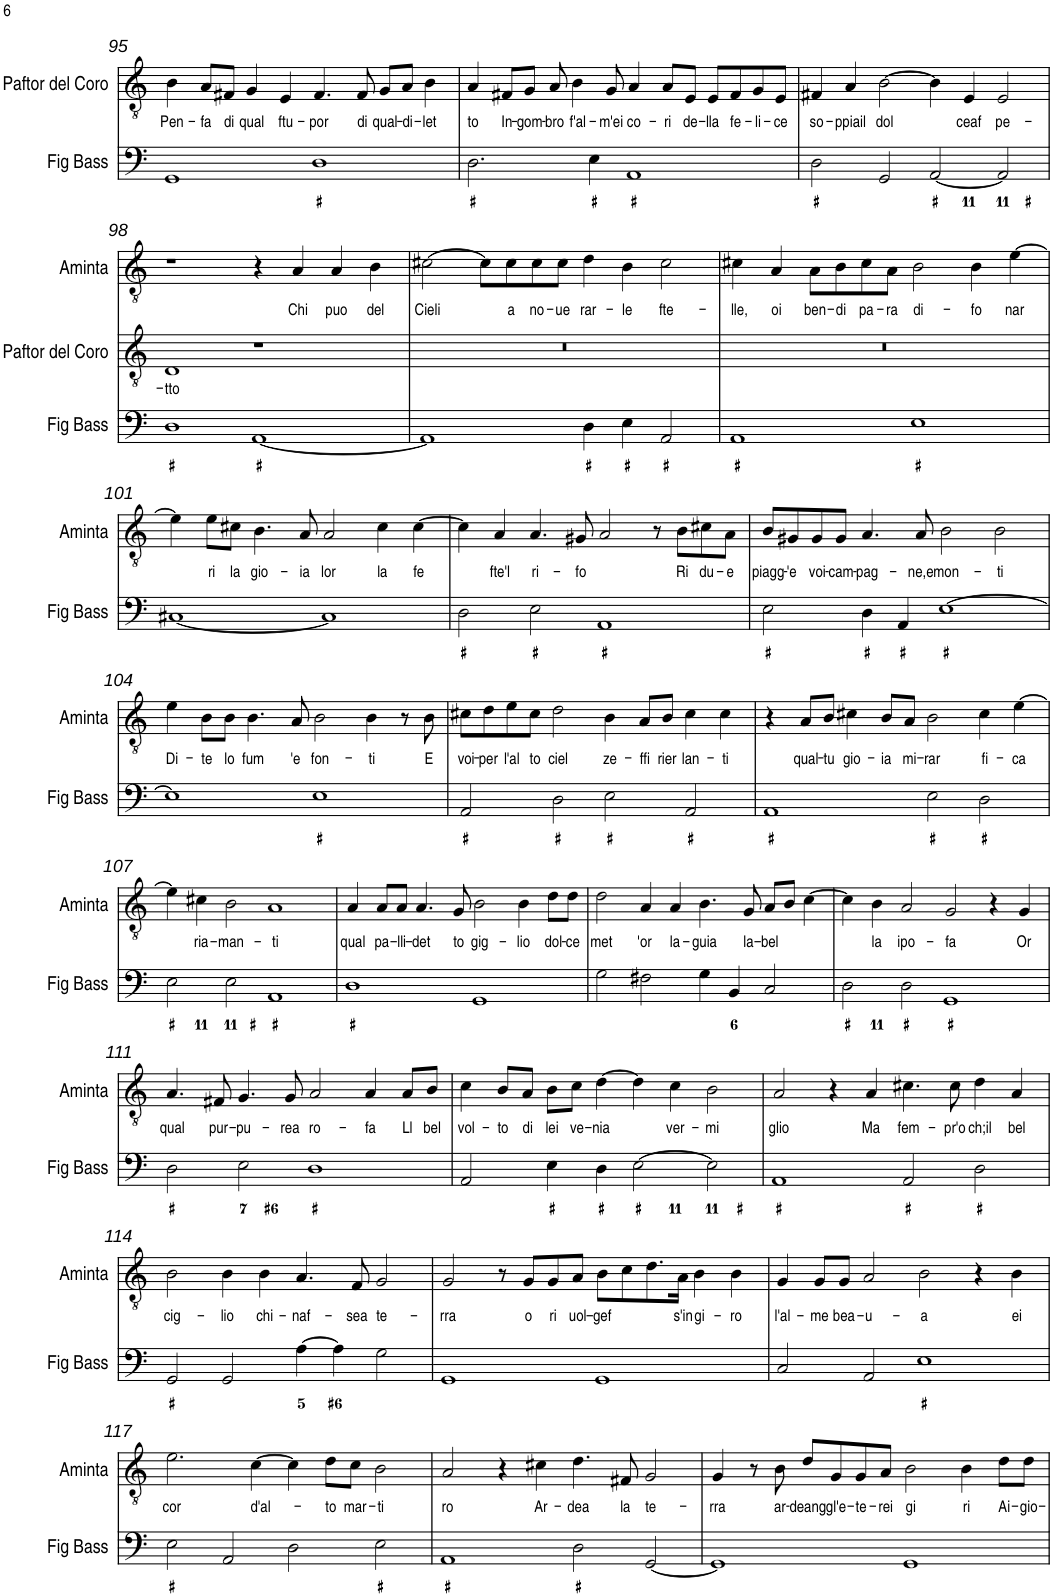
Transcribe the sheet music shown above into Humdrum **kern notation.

**kern	**kern	**text	**kern	**text
*part3	*part2	*part2	*part1	*part1
*staff3	*staff2	*staff2	*staff1	*staff1
*I"Fig Bass	*I"Paftor del Coro	*	*I"Aminta	*
*I'Fig Bass	*I'Paftor del Coro	*	*I'Aminta	*
!!LO:PB:g=z
*clefF4	*clefGv2	*	*clefGv2	*
*k[]	*k[]	*	*k[]	*
*M4/2	*M4/2	*	*M4/2	*
=95	=95	=95	=95	=95
!	!	!LO:LY:b	!	!
1GG	4B\	Pen-	0r	.
!	!	!LO:LY:b	!	!
.	8A/L	-fa	.	.
!	!	!LO:LY:b	!	!
.	8F#X/J	di	.	.
!	!	!LO:LY:b	!	!
.	4G/	qual	.	.
!	!	!LO:LY:b	!	!
.	4E/	ftu-	.	.
!	!	!LO:LY:b	!	!
1D	4.F#/	-por	.	.
!	!	!LO:LY:b	!	!
.	8F#/	di	.	.
!	!	!LO:LY:b	!	!
.	8G/L	qual-	.	.
!	!	!LO:LY:b	!	!
.	8A/J	-di-	.	.
!	!	!LO:LY:b	!	!
.	4B\	-let	.	.
=96	=96	=96	=96	=96
!	!	!LO:LY:b	!	!
2.D\	4A/	to	0r	.
!	!	!LO:LY:b	!	!
.	8F#X/L	In-	.	.
!	!	!LO:LY:b	!	!
.	8G/J	-gom-	.	.
!	!	!LO:LY:b	!	!
.	8A/	-bro	.	.
!	!	!LO:LY:b	!	!
.	4B\	f'al-	.	.
4E\	.	.	.	.
!	!	!LO:LY:b	!	!
.	8G/	-m'ei	.	.
!	!	!LO:LY:b	!	!
1AA	4A/	co-	.	.
!	!	!LO:LY:b	!	!
.	8A/L	-ri	.	.
!	!	!LO:LY:b	!	!
.	8E/J	de-	.	.
!	!	!LO:LY:b	!	!
.	8E/L	-lla	.	.
!	!	!LO:LY:b	!	!
.	8F#/	fe-	.	.
!	!	!LO:LY:b	!	!
.	8G/	-li-	.	.
!	!	!LO:LY:b	!	!
.	8E/J	-ce	.	.
=97	=97	=97	=97	=97
!	!	!LO:LY:b	!	!
2D\	4F#X/	so-	0r	.
!	!	!LO:LY:b	!	!
.	4A/	-ppiail	.	.
!	!	!LO:LY:b	!	!
2GG/	[2B\	dol	.	.
[2AA/	4B\]	.	.	.
!	!	!LO:LY:b	!	!
.	4E/	ceaf	.	.
!	!	!LO:LY:b	!	!
2AA/]	2E/	pe-	.	.
!!LO:LB:g=z
=98	=98	=98	=98	=98
!	!	!LO:LY:b	!	!
1D	1D	-tto	1r	.
[1AA	1r	.	4r	.
!	!	!	!	!LO:LY:b
.	.	.	4A/	Chi
!	!	!	!	!LO:LY:b
.	.	.	4A/	puo
!	!	!	!	!LO:LY:b
.	.	.	4B\	del
=99	=99	=99	=99	=99
!	!	!	!	!LO:LY:b
1AA]	0r	.	[2c#X\	Cieli
.	.	.	8c#\L]	.
!	!	!	!	!LO:LY:b
.	.	.	8c#\	a
!	!	!	!	!LO:LY:b
.	.	.	8c#\	no-
!	!	!	!	!LO:LY:b
.	.	.	8c#\J	-ue
!	!	!	!	!LO:LY:b
4D\	.	.	4d\	rar-
!	!	!	!	!LO:LY:b
4E\	.	.	4B\	-le
!	!	!	!	!LO:LY:b
2AA/	.	.	2c#\	fte-
=100	=100	=100	=100	=100
!	!	!	!	!LO:LY:b
1AA	0r	.	4c#X\	-lle,
!	!	!	!	!LO:LY:b
.	.	.	4A/	oi
!	!	!	!	!LO:LY:b
.	.	.	8A\L	ben-
!	!	!	!	!LO:LY:b
.	.	.	8B\	-di
!	!	!	!	!LO:LY:b
.	.	.	8c#\	pa-
!	!	!	!	!LO:LY:b
.	.	.	8A\J	-ra
!	!	!	!	!LO:LY:b
1E	.	.	2B\	di-
!	!	!	!	!LO:LY:b
.	.	.	4B\	-fo
!	!	!	!	!LO:LY:b
.	.	.	[4e\	nar
!!LO:LB:g=z
=101	=101	=101	=101	=101
[1C#X	0r	.	4e\]	.
!	!	!	!	!LO:LY:b
.	.	.	8e\L	ri
!	!	!	!	!LO:LY:b
.	.	.	8c#X\J	la
!	!	!	!	!LO:LY:b
.	.	.	4.B\	gio-
!	!	!	!	!LO:LY:b
.	.	.	8A/	-ia
!	!	!	!	!LO:LY:b
1C#]	.	.	2A/	lor
!	!	!	!	!LO:LY:b
.	.	.	4c#\	la
!	!	!	!	!LO:LY:b
.	.	.	[4c#\	fe
=102	=102	=102	=102	=102
2D\	0r	.	4c#\]	.
!	!	!	!	!LO:LY:b
.	.	.	4A/	fte'l
!	!	!	!	!LO:LY:b
2E\	.	.	4.A/	ri-
!	!	!	!	!LO:LY:b
.	.	.	8G#X/	-fo
1AA	.	.	2A/	.
.	.	.	8r	.
!	!	!	!	!LO:LY:b
.	.	.	8B\L	Ri
!	!	!	!	!LO:LY:b
.	.	.	8c#X\	du-
!	!	!	!	!LO:LY:b
.	.	.	8A\J	-e
=103	=103	=103	=103	=103
!	!	!	!	!LO:LY:b
2E\	0r	.	8B/L	piagg-
!	!	!	!	!LO:LY:b
.	.	.	8G#X/	-'e
!	!	!	!	!LO:LY:b
.	.	.	8G#/	voi-
!	!	!	!	!LO:LY:b
.	.	.	8G#/J	-cam-
!	!	!	!	!LO:LY:b
4D\	.	.	4.A/	-pag-
4AA/	.	.	.	.
!	!	!	!	!LO:LY:b
.	.	.	8A/	-ne,e
!	!	!	!	!LO:LY:b
[1E	.	.	2B\	mon-
!	!	!	!	!LO:LY:b
.	.	.	2B\	-ti
!!LO:LB:g=z
=104	=104	=104	=104	=104
!	!	!	!	!LO:LY:b
1E]	0r	.	4e\	Di-
!	!	!	!	!LO:LY:b
.	.	.	8B\L	-te
!	!	!	!	!LO:LY:b
.	.	.	8B\J	lo
!	!	!	!	!LO:LY:b
.	.	.	4.B\	fum
!	!	!	!	!LO:LY:b
.	.	.	8A/	'e
!	!	!	!	!LO:LY:b
1E	.	.	2B\	fon-
!	!	!	!	!LO:LY:b
.	.	.	4B\	-ti
.	.	.	8r	.
!	!	!	!	!LO:LY:b
.	.	.	8B\	E
=105	=105	=105	=105	=105
!	!	!	!	!LO:LY:b
2AA/	0r	.	8c#X\L	voi-
!	!	!	!	!LO:LY:b
.	.	.	8d\	-per
!	!	!	!	!LO:LY:b
.	.	.	8e\	l'al
!	!	!	!	!LO:LY:b
.	.	.	8c#\J	to
!	!	!	!	!LO:LY:b
2D\	.	.	2d\	ciel
!	!	!	!	!LO:LY:b
2E\	.	.	4B\	ze-
!	!	!	!	!LO:LY:b
.	.	.	8A/L	-ffi
!	!	!	!	!LO:LY:b
.	.	.	8B/J	rier
!	!	!	!	!LO:LY:b
2AA/	.	.	4c#\	lan-
!	!	!	!	!LO:LY:b
.	.	.	4c#\	-ti
=106	=106	=106	=106	=106
1AA	0r	.	4r	.
!	!	!	!	!LO:LY:b
.	.	.	8A/L	qual-
!	!	!	!	!LO:LY:b
.	.	.	8B/J	-tu
!	!	!	!	!LO:LY:b
.	.	.	4c#X\	gio-
!	!	!	!	!LO:LY:b
.	.	.	8B/L	-ia
!	!	!	!	!LO:LY:b
.	.	.	8A/J	mi-
!	!	!	!	!LO:LY:b
2E\	.	.	2B\	-rar
!	!	!	!	!LO:LY:b
2D\	.	.	4c#\	fi-
!	!	!	!	!LO:LY:b
.	.	.	[4e\	-ca
!!LO:LB:g=z
=107	=107	=107	=107	=107
2E\	0r	.	4e\]	.
!	!	!	!	!LO:LY:b
.	.	.	4c#X\	ria-
!	!	!	!	!LO:LY:b
2E\	.	.	2B\	-man-
!	!	!	!	!LO:LY:b
1AA	.	.	1A	-ti
=108	=108	=108	=108	=108
!	!	!	!	!LO:LY:b
1D	0r	.	4A/	qual
!	!	!	!	!LO:LY:b
.	.	.	8A/L	pa-
!	!	!	!	!LO:LY:b
.	.	.	8A/J	-lli-
!	!	!	!	!LO:LY:b
.	.	.	4.A/	-det
!	!	!	!	!LO:LY:b
.	.	.	8G/	to
!	!	!	!	!LO:LY:b
1GG	.	.	2B\	gig-
!	!	!	!	!LO:LY:b
.	.	.	4B\	-lio
!	!	!	!	!LO:LY:b
.	.	.	8d\L	dol-
!	!	!	!	!LO:LY:b
.	.	.	8d\J	-ce
=109	=109	=109	=109	=109
!	!	!	!	!LO:LY:b
2G\	0r	.	2d\	met
!	!	!	!	!LO:LY:b
2F#X\	.	.	4A/	'or
!	!	!	!	!LO:LY:b
.	.	.	4A/	la-
!	!	!	!	!LO:LY:b
4G\	.	.	4.B\	-guia
4BB/	.	.	.	.
!	!	!	!	!LO:LY:b
.	.	.	8G/	la-
!	!	!	!	!LO:LY:b
2C/	.	.	8A/L	-bel
.	.	.	8B/J	.
.	.	.	[4c\	.
=110	=110	=110	=110	=110
2D\	0r	.	4c\]	.
!	!	!	!	!LO:LY:b
.	.	.	4B\	la
!	!	!	!	!LO:LY:b
2D\	.	.	2A/	ipo-
!	!	!	!	!LO:LY:b
1GG	.	.	2G/	-fa
.	.	.	4r	.
!	!	!	!	!LO:LY:b
.	.	.	4G/	Or
!!LO:LB:g=z
=111	=111	=111	=111	=111
!	!	!	!	!LO:LY:b
2D\	0r	.	4.A/	qual
!	!	!	!	!LO:LY:b
.	.	.	8F#X/	pur-
!	!	!	!	!LO:LY:b
2E\	.	.	4.G/	-pu-
!	!	!	!	!LO:LY:b
.	.	.	8G/	-rea
!	!	!	!	!LO:LY:b
1D	.	.	2A/	ro-
!	!	!	!	!LO:LY:b
.	.	.	4A/	-fa
!	!	!	!	!LO:LY:b
.	.	.	8A/L	Ll
!	!	!	!	!LO:LY:b
.	.	.	8B/J	bel
=112	=112	=112	=112	=112
!	!	!	!	!LO:LY:b
2AA/	0r	.	4c\	vol-
!	!	!	!	!LO:LY:b
.	.	.	8B/L	-to
!	!	!	!	!LO:LY:b
.	.	.	8A/J	di
!	!	!	!	!LO:LY:b
4E\	.	.	8B\L	lei
!	!	!	!	!LO:LY:b
.	.	.	8c\J	ve-
!	!	!	!	!LO:LY:b
4D\	.	.	[4d\	-nia
[2E\	.	.	4d\]	.
!	!	!	!	!LO:LY:b
.	.	.	4c\	ver-
!	!	!	!	!LO:LY:b
2E\]	.	.	2B\	-mi
=113	=113	=113	=113	=113
!	!	!	!	!LO:LY:b
1AA	0r	.	2A/	glio
.	.	.	4r	.
!	!	!	!	!LO:LY:b
.	.	.	4A/	Ma
!	!	!	!	!LO:LY:b
2AA/	.	.	4.c#X\	fem-
!	!	!	!	!LO:LY:b
.	.	.	8c#\	-pr'o
!	!	!	!	!LO:LY:b
2D\	.	.	4d\	ch;il
!	!	!	!	!LO:LY:b
.	.	.	4A/	bel
!!LO:LB:g=z
=114	=114	=114	=114	=114
!	!	!	!	!LO:LY:b
2GG/	0r	.	2B\	cig-
!	!	!	!	!LO:LY:b
2GG/	.	.	4B\	-lio
!	!	!	!	!LO:LY:b
.	.	.	4B\	chi-
!	!	!	!	!LO:LY:b
[4A\	.	.	4.A/	-naf-
4A\]	.	.	.	.
!	!	!	!	!LO:LY:b
.	.	.	8F/	-sea
!	!	!	!	!LO:LY:b
2G\	.	.	2G/	te-
=115	=115	=115	=115	=115
!	!	!	!	!LO:LY:b
1GG	0r	.	2G/	-rra
.	.	.	8r	.
!	!	!	!	!LO:LY:b
.	.	.	8G/L	o
!	!	!	!	!LO:LY:b
.	.	.	8G/	ri
!	!	!	!	!LO:LY:b
.	.	.	8A/J	uol-
!	!	!	!	!LO:LY:b
1GG	.	.	8B\L	-gef
.	.	.	8c\	.
.	.	.	8.d\	.
!	!	!	!	!LO:LY:b
.	.	.	16A\Jk	s'in
!	!	!	!	!LO:LY:b
.	.	.	4B\	gi-
!	!	!	!	!LO:LY:b
.	.	.	4B\	-ro
=116	=116	=116	=116	=116
!	!	!	!	!LO:LY:b
2C/	0r	.	4G/	l'al-
!	!	!	!	!LO:LY:b
.	.	.	8G/L	-me
!	!	!	!	!LO:LY:b
.	.	.	8G/J	bea-
!	!	!	!	!LO:LY:b
2AA/	.	.	2A/	-u-
!	!	!	!	!LO:LY:b
1E	.	.	2B\	-a
.	.	.	4r	.
!	!	!	!	!LO:LY:b
.	.	.	4B\	ei
!!LO:LB:g=z
=117	=117	=117	=117	=117
!	!	!	!	!LO:LY:b
2E\	0r	.	2.e\	cor
2AA/	.	.	.	.
!	!	!	!	!LO:LY:b
.	.	.	[4c\	d'al-
2D\	.	.	4c\]	.
!	!	!	!	!LO:LY:b
.	.	.	8d\L	-to
!	!	!	!	!LO:LY:b
.	.	.	8c\J	mar-
!	!	!	!	!LO:LY:b
2E\	.	.	2B\	-ti
=118	=118	=118	=118	=118
!	!	!	!	!LO:LY:b
1AA	0r	.	2A/	ro
.	.	.	4r	.
!	!	!	!	!LO:LY:b
.	.	.	4c#X\	Ar-
!	!	!	!	!LO:LY:b
2D\	.	.	4.d\	-dea
!	!	!	!	!LO:LY:b
.	.	.	8F#X/	la
!	!	!	!	!LO:LY:b
[2GG/	.	.	2G/	te-
=119	=119	=119	=119	=119
!	!	!	!	!LO:LY:b
1GG]	0r	.	4G/	-rra
.	.	.	8r	.
!	!	!	!	!LO:LY:b
.	.	.	8B\	ar-
!	!	!	!	!LO:LY:b
.	.	.	8d/L	-deang
!	!	!	!	!LO:LY:b
.	.	.	8G/	gl'e-
!	!	!	!	!LO:LY:b
.	.	.	8G/	-te-
!	!	!	!	!LO:LY:b
.	.	.	8A/J	-rei
!	!	!	!	!LO:LY:b
1GG	.	.	2B\	gi
!	!	!	!	!LO:LY:b
.	.	.	4B\	ri
!	!	!	!	!LO:LY:b
.	.	.	8d\L	Ai-
!	!	!	!	!LO:LY:b
.	.	.	8d\J	-gio-
=	=	=	=	=
*-	*-	*-	*-	*-
